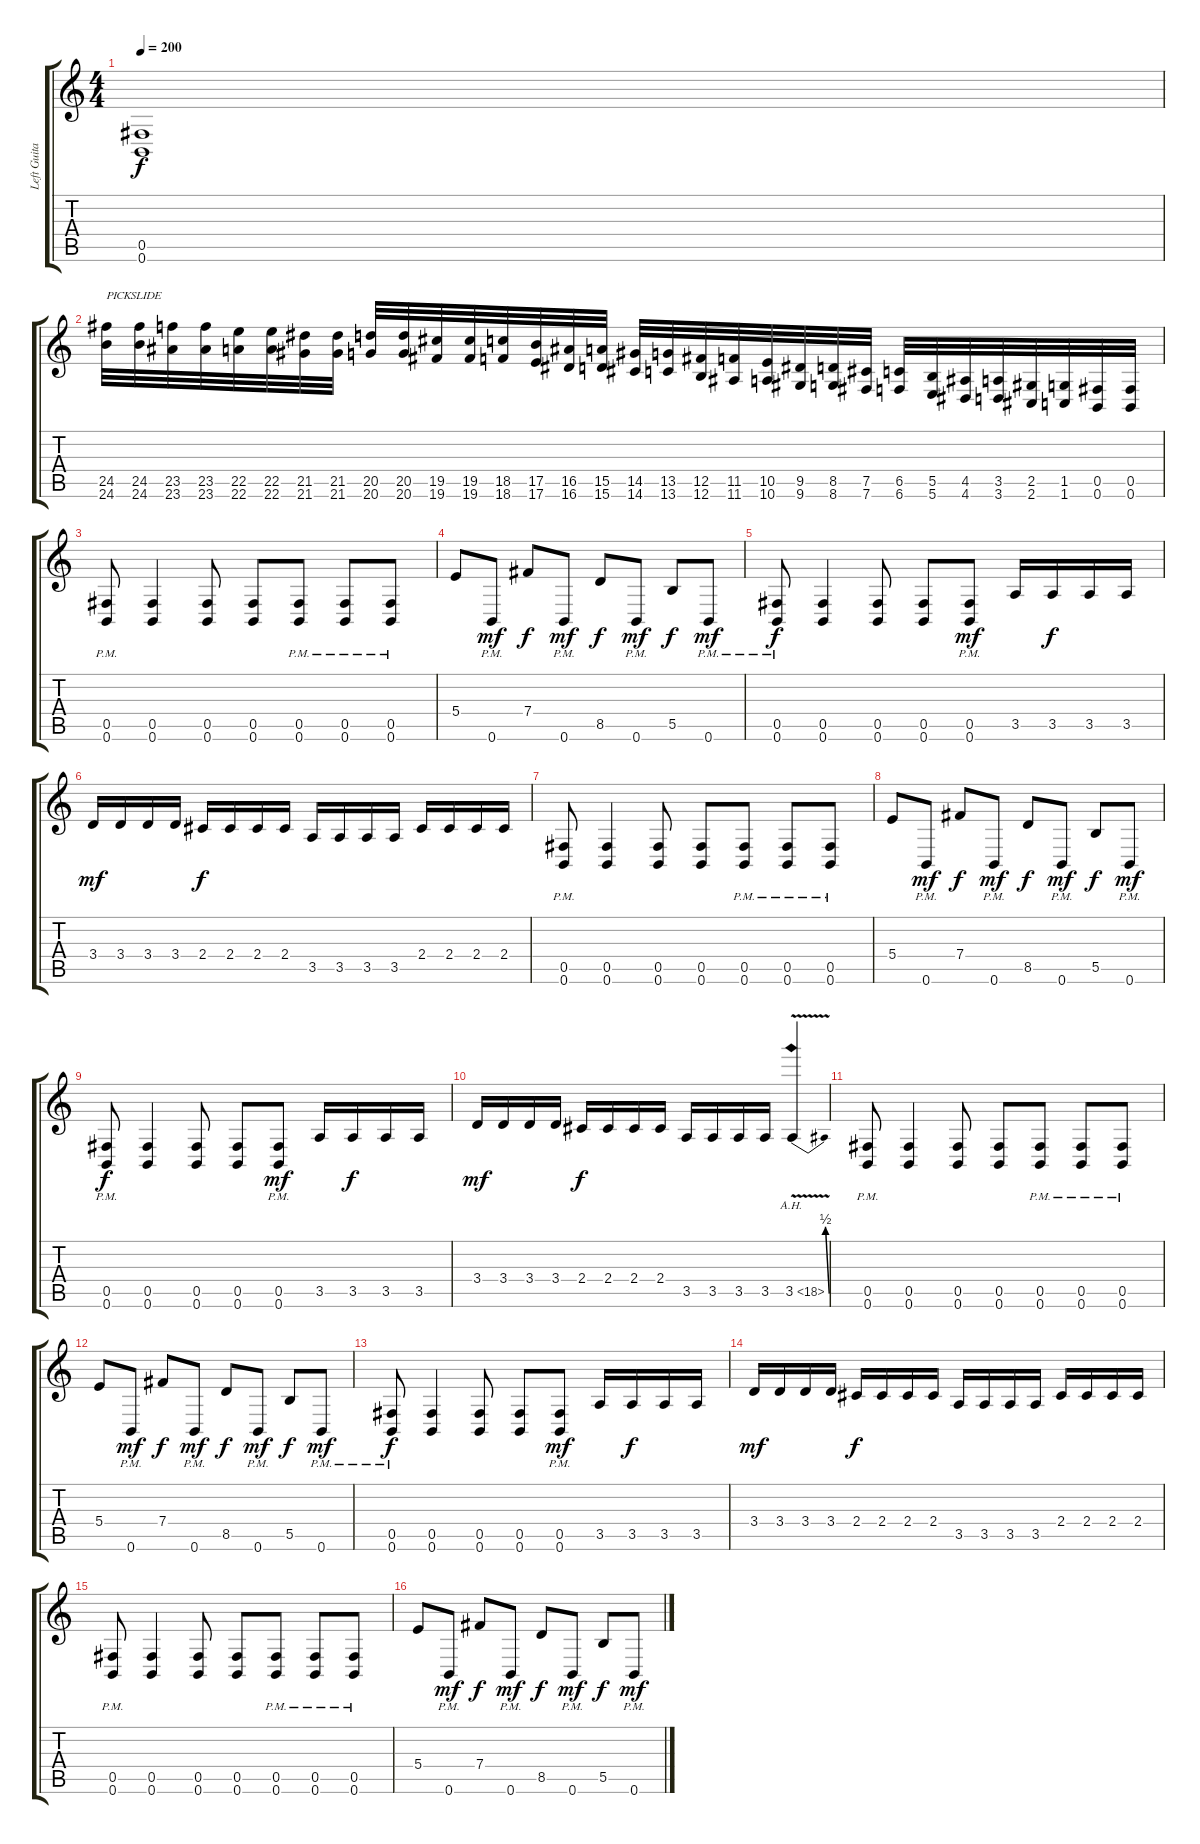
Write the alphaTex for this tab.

\track ("Left Guitar" "Left Guita") {instrument distortionguitar}
\staff {score tabs}
\tuning (Db4 Ab3 E3 B2 Gb2 B1) {hide}
\ts (4 4)
\tempo 200
\clef g2
\ks c
(0.5{t} 0.6{t}).1{dy f} |
(24.5 24.6).32{txt "PICKSLIDE"} (24.5 24.6).32 (23.5 23.6).32 (23.5 23.6).32 (22.5 22.6).32 (22.5 22.6).32 (21.5 21.6).32 (21.5 21.6).32 (20.5 20.6).32 (20.5 20.6).32 (19.5 19.6).32 (19.5 19.6).32 (18.5 18.6).32 (17.5 17.6).32 (16.5 16.6).32 (15.5 15.6).32 (14.5 14.6).32 (13.5 13.6).32 (12.5 12.6).32 (11.5 11.6).32 (10.5 10.6).32 (9.5 9.6).32 (8.5 8.6).32 (7.5 7.6).32 (6.5 6.6).32 (5.5 5.6).32 (4.5 4.6).32 (3.5 3.6).32 (2.5 2.6).32 (1.5 1.6).32 (0.5 0.6).32 (0.5 0.6).32 |
(0.5{pm} 0.6{pm}).8 (0.5 0.6).4 (0.5 0.6).8 (0.5 0.6).8 (0.5{pm} 0.6{pm}).8 (0.5{pm} 0.6{pm}).8 (0.5{pm} 0.6{pm}).8 |
5.4.8 0.6{pm}.8{dy mf} 7.4.8{dy f} 0.6{pm}.8{dy mf} 8.5.8{dy f} 0.6{pm}.8{dy mf} 5.5.8{dy f} 0.6{pm}.8{dy mf} |
(0.5{pm} 0.6{pm}).8{dy f} (0.5 0.6).4 (0.5 0.6).8 (0.5 0.6).8 (0.5{pm} 0.6{pm}).8{dy mf} 3.5.16 3.5.16{dy f} 3.5.16 3.5.16 |
3.4.16{dy mf} 3.4.16 3.4.16 3.4.16 2.4.16{dy f} 2.4.16 2.4.16 2.4.16 3.5.16 3.5.16 3.5.16 3.5.16 2.4.16 2.4.16 2.4.16 2.4.16 |
(0.5{pm} 0.6{pm}).8 (0.5 0.6).4 (0.5 0.6).8 (0.5 0.6).8 (0.5{pm} 0.6{pm}).8 (0.5{pm} 0.6{pm}).8 (0.5{pm} 0.6{pm}).8 |
5.4.8 0.6{pm}.8{dy mf} 7.4.8{dy f} 0.6{pm}.8{dy mf} 8.5.8{dy f} 0.6{pm}.8{dy mf} 5.5.8{dy f} 0.6{pm}.8{dy mf} |
(0.5{pm} 0.6{pm}).8{dy f} (0.5 0.6).4 (0.5 0.6).8 (0.5 0.6).8 (0.5{pm} 0.6{pm}).8{dy mf} 3.5.16 3.5.16{dy f} 3.5.16 3.5.16 |
3.4.16{dy mf} 3.4.16 3.4.16 3.4.16 2.4.16{dy f} 2.4.16 2.4.16 2.4.16 3.5.16 3.5.16 3.5.16 3.5.16 3.5{be (bend 0 0 60 2) ah 15 v}.4 |
(0.5{pm} 0.6{pm}).8 (0.5 0.6).4 (0.5 0.6).8 (0.5 0.6).8 (0.5{pm} 0.6{pm}).8 (0.5{pm} 0.6{pm}).8 (0.5{pm} 0.6{pm}).8 |
5.4.8 0.6{pm}.8{dy mf} 7.4.8{dy f} 0.6{pm}.8{dy mf} 8.5.8{dy f} 0.6{pm}.8{dy mf} 5.5.8{dy f} 0.6{pm}.8{dy mf} |
(0.5{pm} 0.6{pm}).8{dy f} (0.5 0.6).4 (0.5 0.6).8 (0.5 0.6).8 (0.5{pm} 0.6{pm}).8{dy mf} 3.5.16 3.5.16{dy f} 3.5.16 3.5.16 |
3.4.16{dy mf} 3.4.16 3.4.16 3.4.16 2.4.16{dy f} 2.4.16 2.4.16 2.4.16 3.5.16 3.5.16 3.5.16 3.5.16 2.4.16 2.4.16 2.4.16 2.4.16 |
(0.5{pm} 0.6{pm}).8 (0.5 0.6).4 (0.5 0.6).8 (0.5 0.6).8 (0.5{pm} 0.6{pm}).8 (0.5{pm} 0.6{pm}).8 (0.5{pm} 0.6{pm}).8 |
5.4.8 0.6{pm}.8{dy mf} 7.4.8{dy f} 0.6{pm}.8{dy mf} 8.5.8{dy f} 0.6{pm}.8{dy mf} 5.5.8{dy f} 0.6{pm}.8{dy mf}
